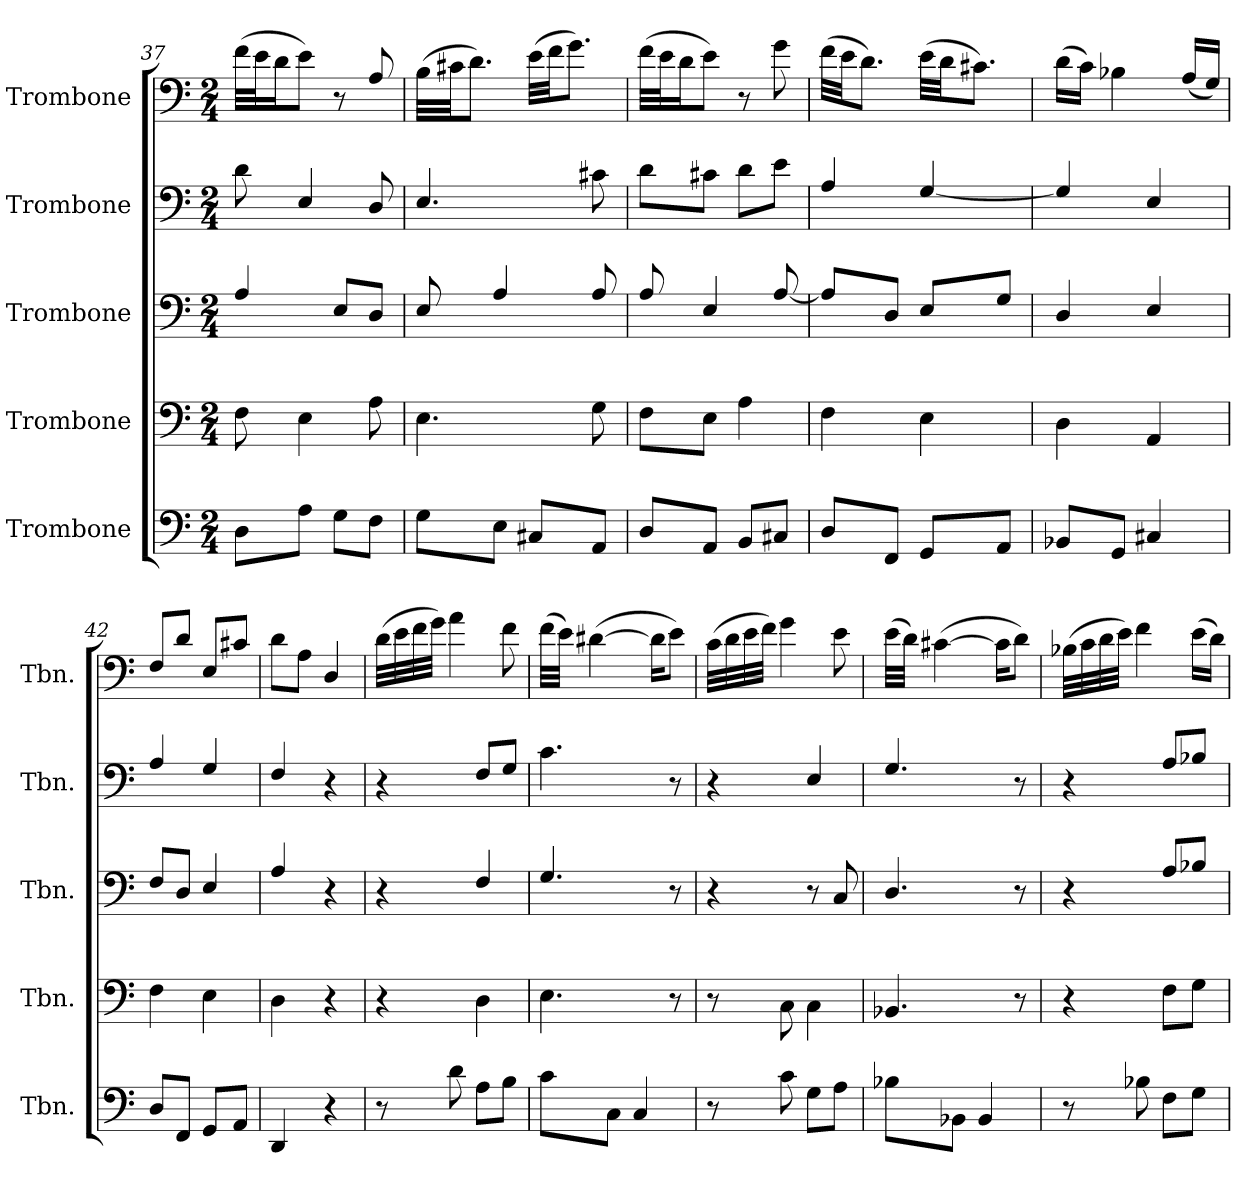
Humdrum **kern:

**kern	**kern	**kern	**kern	**kern
*part5	*part4	*part3	*part2	*part1
*staff5	*staff4	*staff3	*staff2	*staff1
*I"Trombone	*I"Trombone	*I"Trombone	*I"Trombone	*I"Trombone
*I'Tbn.	*I'Tbn.	*I'Tbn.	*I'Tbn.	*I'Tbn.
*clefF4	*clefF4	*clefF4	*clefF4	*clefF4
*k[]	*k[]	*k[]	*k[]	*k[]
*M2/4	*M2/4	*M2/4	*M2/4	*M2/4
=37	=37	=37	=37	=37
8D\L	8F\	4A/	8d\	(>32f\LLL
.	.	.	.	32e\J
.	.	.	.	16d\J
8A\J	4E\	.	4E/	8e\J)
8G\L	.	8E/L	.	8r
8F\J	8A\	8D/J	8D/	8A/
=38	=38	=38	=38	=38
8G\L	4.E\	8E/	4.E/	(>32B\LLL
.	.	.	.	32c#X\JJ
.	.	.	.	8.d\J)
8E\J	.	4A/	.	.
8C#X/L	.	.	.	(>32e\LLL
.	.	.	.	32f\JJ
.	.	.	.	8.g\J)
8AA/J	8G\	8A/	8c#X\	.
!!LO:LB:g=z
=39	=39	=39	=39	=39
8D/L	8F\L	8A/	8d\L	(>32f\LLL
.	.	.	.	32e\J
.	.	.	.	16d\J
8AA/J	8E\J	4E/	8c#X\J	8e\J)
8BB/L	4A\	.	8d\L	8r
8C#X/J	.	[8A/	8e\J	8g\
=40	=40	=40	=40	=40
8D/L	4F\	8A/L]	4A/	(>32f\LLL
.	.	.	.	32e\JJ
.	.	.	.	8.d\J)
8FF/J	.	8D/J	.	.
8GG/L	4E\	8E/L	[4G/	(>32e\LLL
.	.	.	.	32d\JJ
.	.	.	.	8.c#X\J)
8AA/J	.	8G/J	.	.
!!LO:PB:g=z
=41	=41	=41	=41	=41
8BB-X/L	4D\	4D/	4G/]	(>16d\LL
.	.	.	.	16c\JJ)
8GG/J	.	.	.	4B-X\
4C#X/	4AA/	4E/	4E/	.
.	.	.	.	(16A/LL
.	.	.	.	16G/JJ)
=42	=42	=42	=42	=42
8D/L	4F\	8F/L	4A/	8F/L
8FF/J	.	8D/J	.	8d/J
8GG/L	4E\	4E/	4G/	8E/L
8AA/J	.	.	.	8c#X/J
=43	=43	=43	=43	=43
4DD/	4D\	4A/	4F/	8d\L
.	.	.	.	8A\J
4r	4r	4r	4r	4D/
=44	=44	=44	=44	=44
8r	4r	4r	4r	(>32d\LLL
.	.	.	.	32e\
.	.	.	.	32f\
.	.	.	.	32g\JJJ)
8d\	.	.	.	4a\
8A\L	4D\	4F/	8F/L	.
8B\J	.	.	8G/J	8f\
=45	=45	=45	=45	=45
8c\L	4.E\	4.G/	4.c\	(>32f\LLL
.	.	.	.	32e\JJJ)
.	.	.	.	(>[4d#X\
8C\J	.	.	.	.
4C/	.	.	.	.
.	.	.	.	16d#\KL]
.	8r	8r	8r	8e\J)
=46	=46	=46	=46	=46
8r	8r	4r	4r	(>32c\LLL
.	.	.	.	32d\
.	.	.	.	32e\
.	.	.	.	32f\JJJ)
8c\	8C\	.	.	4g\
8G\L	4C\	8r	4E/	.
8A\J	.	8C/	.	8e\
!!LO:LB:g=z
=47	=47	=47	=47	=47
8B-X\L	4.BB-X/	4.D/	4.G/	(>32e\LLL
.	.	.	.	32d\JJJ)
.	.	.	.	(>[4c#X\
8BB-X\J	.	.	.	.
4BB-/	.	.	.	.
.	.	.	.	16c#\KL]
.	8r	8r	8r	8d\J)
!!LO:PB:g=z
=48	=48	=48	=48	=48
8r	4r	4r	4r	(>32B-X\LLL
.	.	.	.	32c\
.	.	.	.	32d\
.	.	.	.	32e\JJJ)
8B-X\	.	.	.	4f\
8F\L	8F\L	8A/L	8A/L	.
8G\J	8G\J	8B-X/J	8B-X/J	(>16e\LL
.	.	.	.	16d\JJ)
=	=	=	=	=
*-	*-	*-	*-	*-
